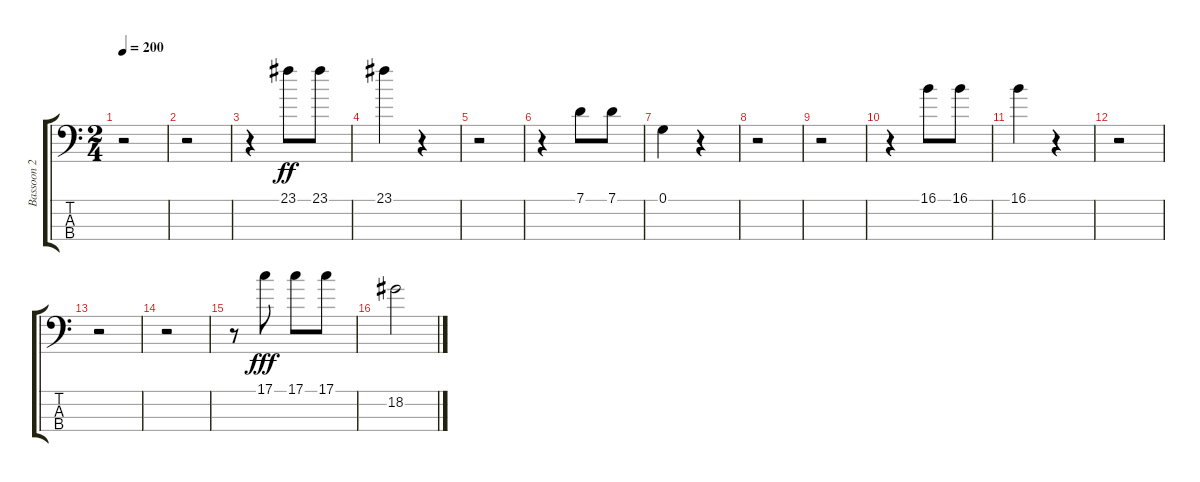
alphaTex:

\track ("Bassoon 2" "Bassoon 2") {instrument acousticguitarnylon}
\staff {score tabs}
\tuning (G2 D2 A1 E1) {hide}
\ts (2 4)
\tempo 200
\clef f4
\ks c
r.2{dy ff} |
r.2 |
r.4 23.1.8 23.1.8 |
23.1.4 r.4 |
r.2 |
r.4 7.1.8 7.1.8 |
0.1.4 r.4 |
r.2 |
r.2 |
r.4 16.1.8 16.1.8 |
16.1.4 r.4 |
r.2 |
r.2 |
r.2 |
r.8 17.1.8{dy fff} 17.1.8 17.1.8 |
18.2.2
